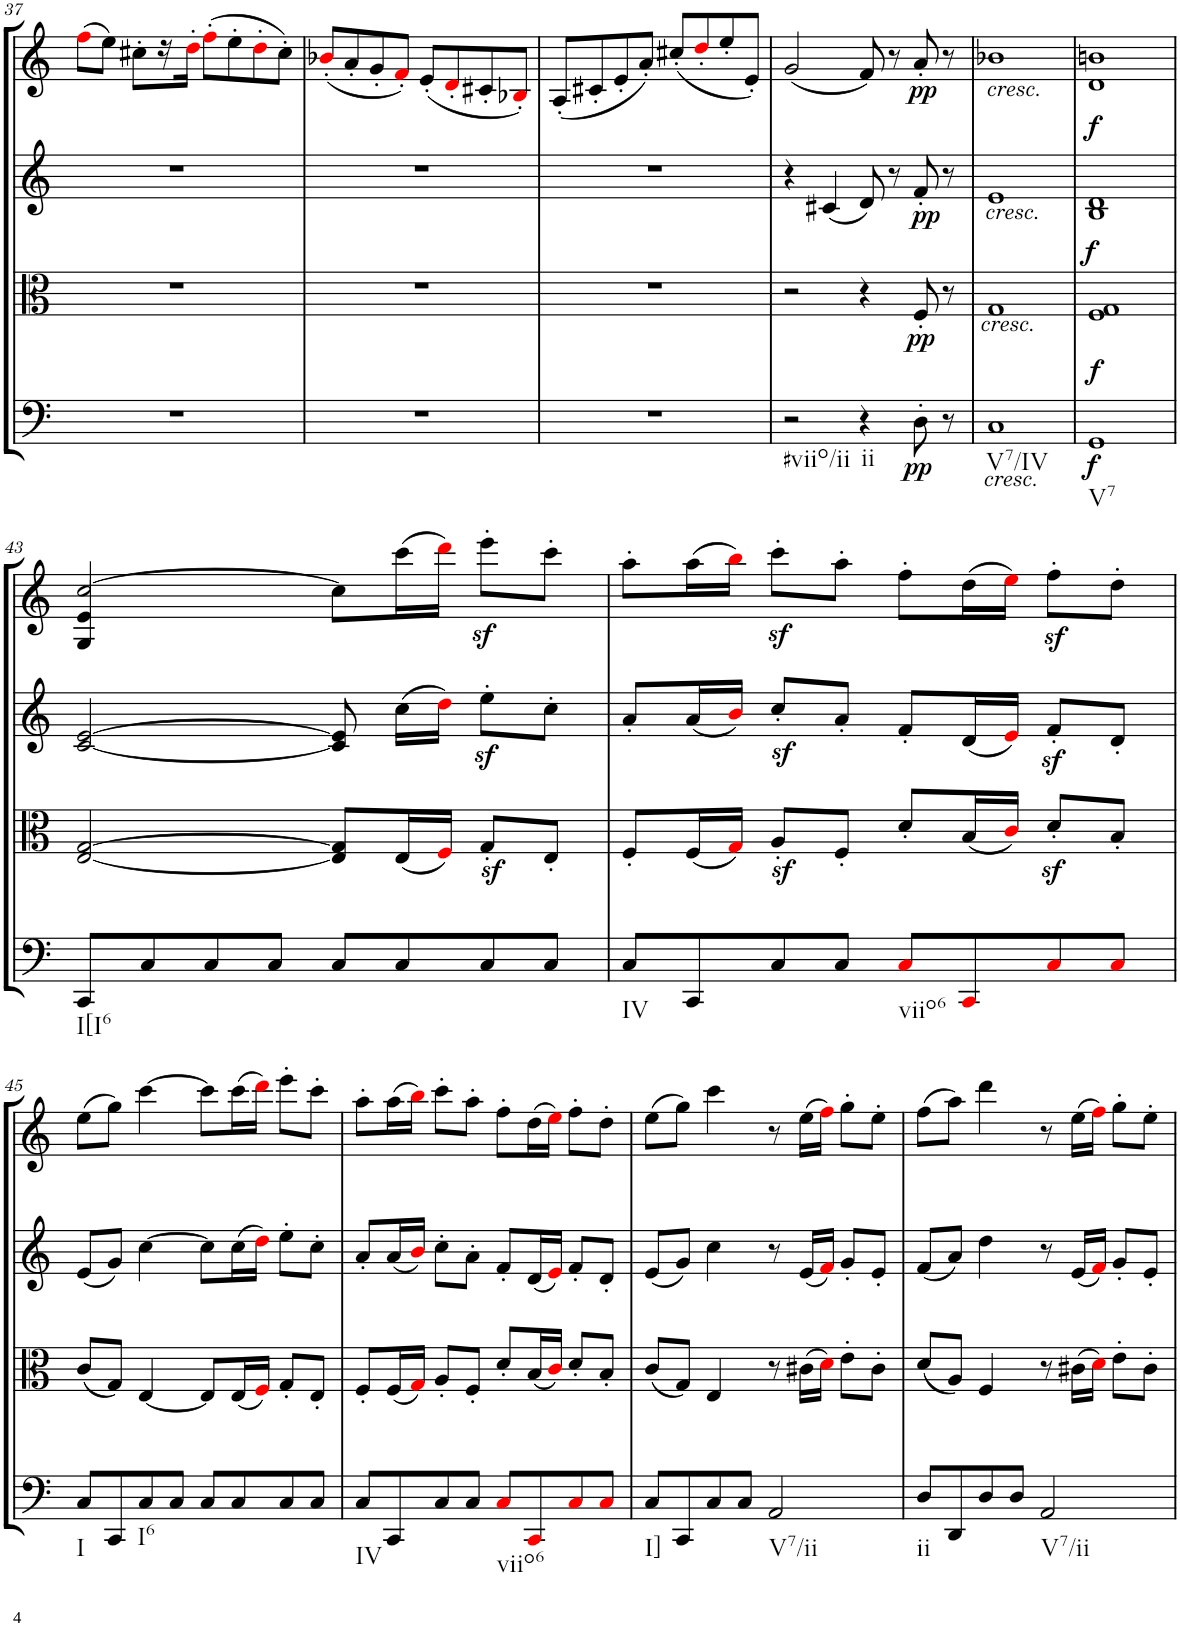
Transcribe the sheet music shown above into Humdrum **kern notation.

**kern	**dynam	**kern	**dynam	**kern	**dynam	**kern	**dynam
*part4	*part4	*part3	*part3	*part2	*part2	*part1	*part1
*staff4	*staff4	*staff3	*staff3	*staff2	*staff2	*staff1	*staff1
*I"Cello	*	*I"Viola	*	*I"2nd Violin	*	*I"1st Violin	*
*	*	*I'Vla	*	*I'Vln	*	*I'Vln	*
!!LO:PB:g=z
*clefF4	*	*clefC3	*	*clefG2	*	*clefG2	*
*k[]	*	*k[]	*	*k[]	*	*k[]	*
*M4/4	*	*M4/4	*	*M4/4	*	*M4/4	*
*met(c)	*	*met(c)	*	*met(c)	*	*met(c)	*
=37	=37	=37	=37	=37	=37	=37	=37
1r	.	1r	.	1r	.	(8ffi\L	.
.	.	.	.	.	.	8ee\J)	.
.	.	.	.	.	.	8cc#X'\L	.
.	.	.	.	.	.	16r	.
.	.	.	.	.	.	16dd'i\JJ	.
.	.	.	.	.	.	(8ff'i\L	.
.	.	.	.	.	.	8ee'\	.
.	.	.	.	.	.	8dd'i\	.
.	.	.	.	.	.	8cc#'\J)	.
=38	=38	=38	=38	=38	=38	=38	=38
1r	.	1r	.	1r	.	(8b-X'i/L	.
.	.	.	.	.	.	8a'/	.
.	.	.	.	.	.	8g'/	.
.	.	.	.	.	.	8f'i/J)	.
.	.	.	.	.	.	(8e'/L	.
.	.	.	.	.	.	8d'i/	.
.	.	.	.	.	.	8c#X'/	.
.	.	.	.	.	.	8B-X'i/J)	.
=39	=39	=39	=39	=39	=39	=39	=39
1r	.	1r	.	1r	.	(8A'/L	.
.	.	.	.	.	.	8c#X'/	.
.	.	.	.	.	.	8e'/	.
.	.	.	.	.	.	8a'/J)	.
.	.	.	.	.	.	(8cc#X'/L	.
.	.	.	.	.	.	8dd'i/	.
.	.	.	.	.	.	8ee'/	.
.	.	.	.	.	.	8e'/J)	.
=40	=40	=40	=40	=40	=40	=40	=40
!LO:TX:b:t=#viio/ii	!	!	!	!	!	!	!
2r	.	2r	.	4r	.	(2g/	.
.	.	.	.	(4c#X/	.	.	.
!LO:TX:b:t=ii	!	!	!	!	!	!	!
4r	.	4r	.	8d/)	.	8f/)	.
.	.	.	.	8r	.	8r	.
!	!LO:DY:b	!	!LO:DY:b	!	!LO:DY:b	!	!LO:DY:b
8D'\	pp	8F'/	pp	8f'/	pp	8a'/	pp
8r	.	8r	.	8r	.	8r	.
=41	=41	=41	=41	=41	=41	=41	=41
!	!	!	!	!	!	!LO:TX:b:i:t=cresc.	!
!	!	!	!	!LO:TX:b:i:t=cresc.	!	!	!
!	!	!LO:TX:b:i:t=cresc.	!	!	!	!	!
!LO:TX:b:i:t=cresc.	!	!	!	!	!	!	!
!LO:TX:b:t=V7/IV	!	!	!	!	!	!	!
1C	.	1G	.	1e	.	1b-X	.
=42	=42	=42	=42	=42	=42	=42	=42
!LO:TX:b:t=V7	!	!	!	!	!	!	!
!	!LO:DY:b	!	!	!	!	!	!
!	!LO:DY:n=1:a	!	!LO:DY:a	!	!LO:DY:a	!	!
1GG	f f	1F 1G	f	1B 1d	f	1d 1bn	.
!!LO:LB:g=z
=43	=43	=43	=43	=43	=43	=43	=43
*	*	*	*	*	*	*^	*
!LO:TX:b:t=I[I6	!	!	!	!	!	!	!	!
8CC/L	.	[2E/ [2G/	.	[2c/ [2e/	.	[>2cc/	4G/ 4e/	.
8C/	.	.	.	.	.	.	.	.
8C/	.	.	.	.	.	.	2.ryy	.
8C/J	.	.	.	.	.	.	.	.
8C/L	.	8E/] 8G/]L	.	8c/] 8e/]	.	8cc\L]	.	.
8C/	.	(16E/L	.	(16cc\LL	.	(>16ccc\L	.	.
.	.	16Fi/JJ)	.	16ddi\JJ)	.	16dddi\JJ)	.	.
!	!	!	!	!	!	!	!	!LO:DY:b
8C/	.	8Gz<'/L	.	8eez<'\L	.	8eee'>\L	.	sf
8C/J	.	8E'/J	.	8cc'\J	.	8ccc'>\J	.	.
*	*	*	*	*	*	*v	*v	*
=44	=44	=44	=44	=44	=44	=44	=44
!LO:TX:b:t=IV	!	!	!	!	!	!	!
8C/L	.	8F'/L	.	8a'/L	.	8aa'\L	.
8CC/	.	(16F/L	.	(16a/L	.	(16aa\L	.
.	.	16Gi/JJ)	.	16bi/JJ)	.	16bbi\JJ)	.
8C/	.	8Az<'/L	.	8ccz<'/L	.	8cccz<'\L	.
8C/J	.	8F'/J	.	8a'/J	.	8aa'\J	.
!LO:TX:b:t=viio6	!	!	!	!	!	!	!
8Ci/L	.	8d'/L	.	8f'/L	.	8ff'\L	.
8CCi/	.	(16B/L	.	(16d/L	.	(16dd\L	.
.	.	16ci/JJ)	.	16ei/JJ)	.	16eei\JJ)	.
8Ci/	.	8dz<'/L	.	8fz<'/L	.	8ffz<'\L	.
8Ci/J	.	8B'/J	.	8d'/J	.	8dd'\J	.
!!LO:LB:g=z
=45	=45	=45	=45	=45	=45	=45	=45
!LO:TX:b:t=I	!	!	!	!	!	!	!
8C/L	.	(8c/L	.	(8e/L	.	(8ee\L	.
8CC/	.	8G/J)	.	8g/J)	.	8gg\J)	.
!LO:TX:b:t=I6	!	!	!	!	!	!	!
8C/	.	[4E/	.	[4cc\	.	[4ccc\	.
8C/J	.	.	.	.	.	.	.
8C/L	.	8E/L]	.	8cc\L]	.	8ccc\L]	.
8C/	.	(16E/L	.	(16cc\L	.	(16ccc\L	.
.	.	16Fi/JJ)	.	16ddi\JJ)	.	16dddi\JJ)	.
8C/	.	8G'/L	.	8ee'\L	.	8eee'\L	.
8C/J	.	8E'/J	.	8cc'\J	.	8ccc'\J	.
=46	=46	=46	=46	=46	=46	=46	=46
!LO:TX:b:t=IV	!	!	!	!	!	!	!
8C/L	.	8F'/L	.	8a'/L	.	8aa'\L	.
8CC/	.	(16F/L	.	(16a/L	.	(16aa\L	.
.	.	16Gi/JJ)	.	16bi/JJ)	.	16bbi\JJ)	.
8C/	.	8A'/L	.	8cc'\L	.	8ccc'\L	.
8C/J	.	8F'/J	.	8a'\J	.	8aa'\J	.
!LO:TX:b:t=viio6	!	!	!	!	!	!	!
8Ci/L	.	8d'/L	.	8f'/L	.	8ff'\L	.
8CCi/	.	(16B/L	.	(16d/L	.	(16dd\L	.
.	.	16ci/JJ)	.	16ei/JJ)	.	16eei\JJ)	.
8Ci/	.	8d'/L	.	8f'/L	.	8ff'\L	.
8Ci/J	.	8B'/J	.	8d'/J	.	8dd'\J	.
=47	=47	=47	=47	=47	=47	=47	=47
!LO:TX:b:t=I]	!	!	!	!	!	!	!
8C/L	.	(8c/L	.	(8e/L	.	(8ee\L	.
8CC/	.	8G/J)	.	8g/J)	.	8gg\J)	.
8C/	.	4E/	.	4cc\	.	4ccc\	.
8C/J	.	.	.	.	.	.	.
!LO:TX:b:t=V7/ii	!	!	!	!	!	!	!
2AA/	.	8r	.	8r	.	8r	.
.	.	(16c#X\LL	.	(16e/LL	.	(16ee\LL	.
.	.	16di\JJ)	.	16fi/JJ)	.	16ffi\JJ)	.
.	.	8e'\L	.	8g'/L	.	8gg'\L	.
.	.	8c#'\J	.	8e'/J	.	8ee'\J	.
=48	=48	=48	=48	=48	=48	=48	=48
!LO:TX:b:t=ii	!	!	!	!	!	!	!
8D/L	.	(8d/L	.	(8f/L	.	(8ff\L	.
8DD/	.	8A/J)	.	8a/J)	.	8aa\J)	.
8D/	.	4F/	.	4dd\	.	4ddd\	.
8D/J	.	.	.	.	.	.	.
!LO:TX:b:t=V7/ii	!	!	!	!	!	!	!
2AA/	.	8r	.	8r	.	8r	.
.	.	(16c#X\LL	.	(16e/LL	.	(16ee\LL	.
.	.	16di\JJ)	.	16fi/JJ)	.	16ffi\JJ)	.
.	.	8e'\L	.	8g'/L	.	8gg'\L	.
.	.	8c#'\J	.	8e'/J	.	8ee'\J	.
=	=	=	=	=	=	=	=
*-	*-	*-	*-	*-	*-	*-	*-
